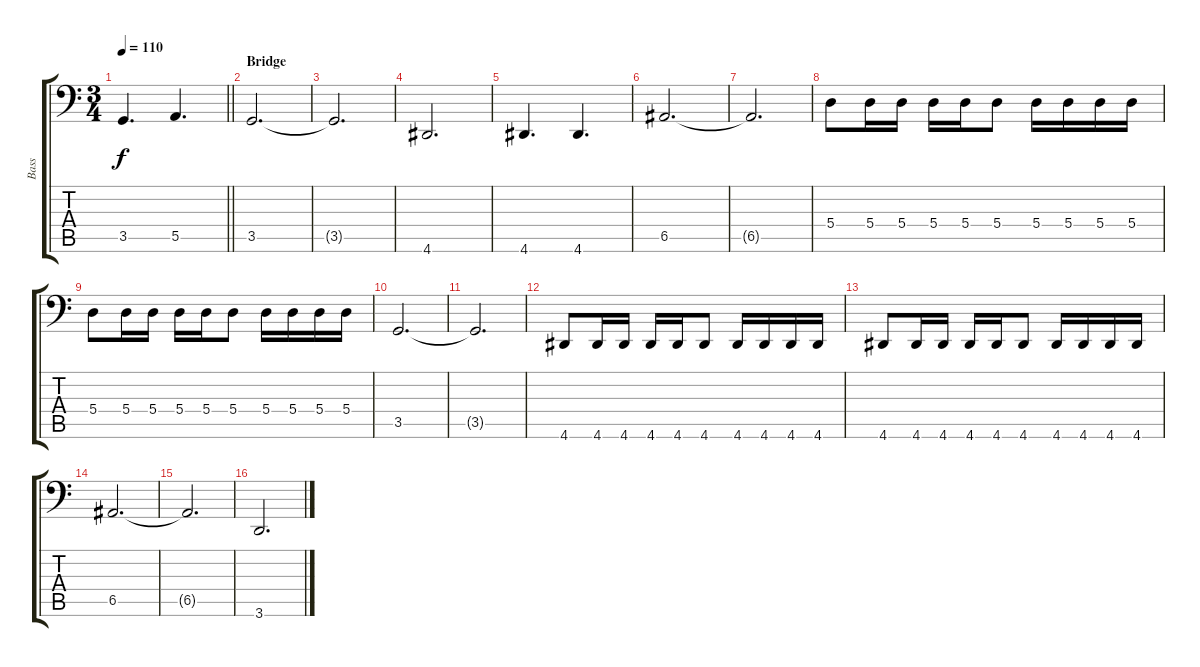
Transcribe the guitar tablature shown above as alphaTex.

\track ("Bass" "Bass") {instrument electricbassfinger}
\staff {score tabs}
\tuning (C3 G2 D2 A1 E1 B0) {hide}
\ts (3 4)
\tempo 110
\clef f4
\barLineRight lightlight
\ks c
3.5.4{d dy f} 5.5.4{d} |
\section ("" "Bridge")
3.5.2{d} |
3.5{t}.2{d} |
4.6.2{d} |
4.6.4{d} 4.6.4{d} |
6.5.2{d} |
6.5{t}.2{d} |
5.4.8 5.4.16 5.4.16 5.4.16 5.4.16 5.4.8 5.4.16 5.4.16 5.4.16 5.4.16 |
5.4.8 5.4.16 5.4.16 5.4.16 5.4.16 5.4.8 5.4.16 5.4.16 5.4.16 5.4.16 |
3.5.2{d} |
3.5{t}.2{d} |
4.6.8 4.6.16 4.6.16 4.6.16 4.6.16 4.6.8 4.6.16 4.6.16 4.6.16 4.6.16 |
4.6.8 4.6.16 4.6.16 4.6.16 4.6.16 4.6.8 4.6.16 4.6.16 4.6.16 4.6.16 |
6.5.2{d} |
6.5{t}.2{d} |
3.6.2{d}
